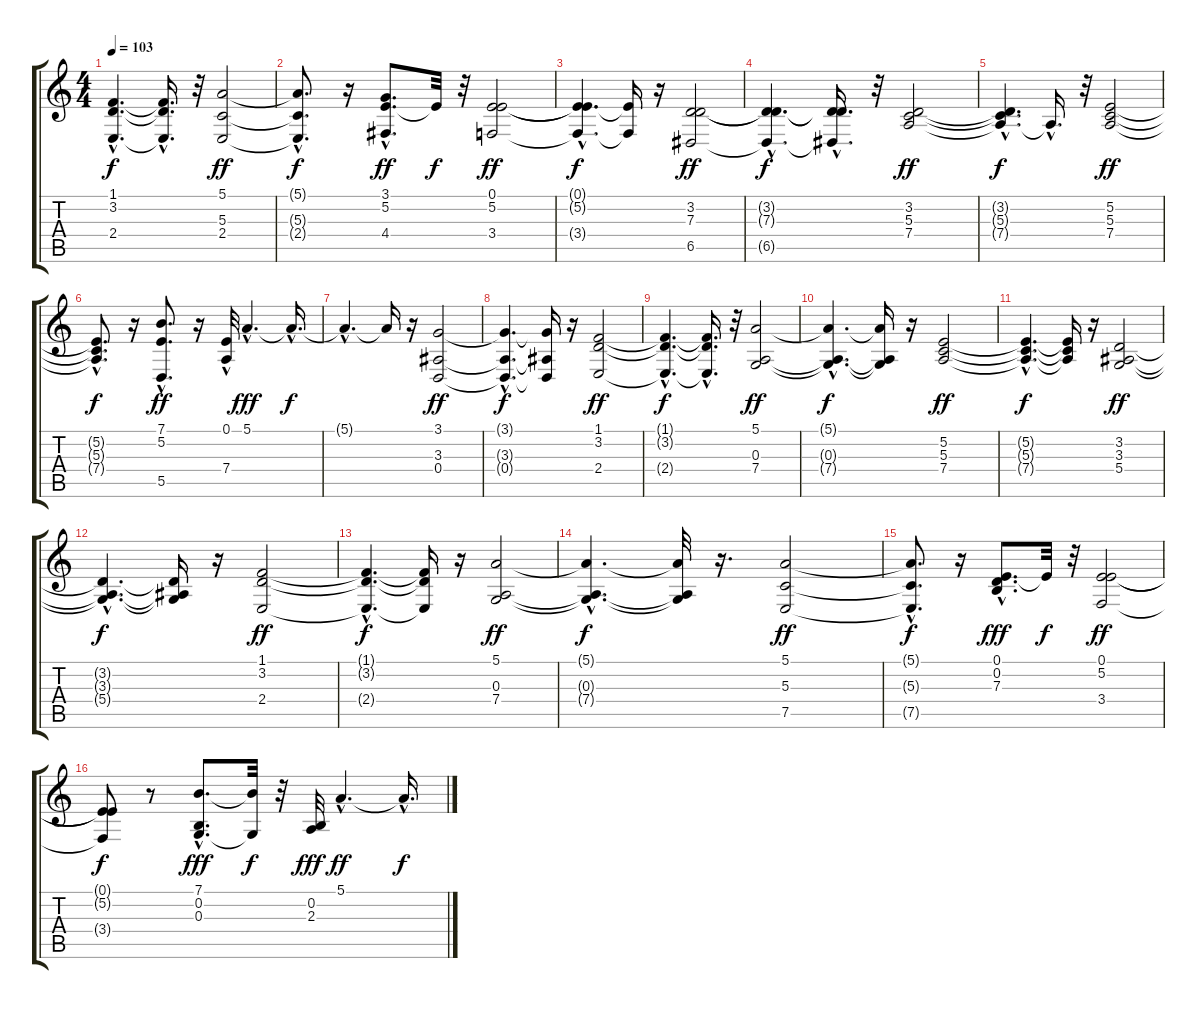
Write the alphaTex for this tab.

\track "" {instrument acousticgrandpiano}
\staff {score tabs}
\tuning (E4 B3 G3 D3 A2 E2) {hide}
\ts (4 4)
\tempo 103
\clef g2
\ks c
(1.1{hac t} 3.2{hac t} 2.4{hac t}).4{d dy f} (1.1{hac t} 3.2{hac t} 2.4{t}).16{d} r.32 (5.1 5.3 2.4).2{dy ff} |
(5.1{t} 5.3{hac t} 2.4{t}).8{d dy f} r.16 (3.1{hac} 5.2{hac} 4.4{hac}).8{d dy ff} 5.2{t}.32{dy f} r.32 (0.1 5.2 3.4).2{dy ff} |
(0.1{hac t} 5.2{hac t} 3.4{hac t}).4{d dy f} (0.1{t} 3.4{t}).16 r.16 (3.2 7.3 6.5).2{dy ff} |
(3.2{hac t} 7.3{hac t} 6.5{hac t}).4{d dy f} (3.2{hac t} 7.3{t} 6.5{t}).16{d} r.32 (3.2 5.3 7.4).2{dy ff} |
(3.2{t} 5.3{hac t} 7.4{hac t}).4{d dy f} 7.4{hac t}.16{d} r.32 (5.2 5.3 7.4).2{dy ff} |
(5.2{hac t} 5.3{t} 7.4{t}).8{d dy f} r.16 (7.1{hac} 5.2{hac} 5.5{hac}).8{d dy ff} r.16 (0.1{hac} 7.4{hac}).32 5.1{hac}.4{d dy fff} 5.1{hac t}.16{d dy f} |
5.1{hac t}.4{d} 5.1{t}.16 r.16 (3.1 3.3 0.4).2{dy ff} |
(3.1{hac t} 3.3{hac t} 0.4{hac t}).4{d dy f} (3.1{t} 3.3{t} 0.4{t}).16 r.16 (1.1 3.2 2.4).2{dy ff} |
(1.1{hac t} 3.2{hac t} 2.4{hac t}).4{d dy f} (1.1{hac t} 3.2{hac t} 2.4{hac t}).16{d} r.32 (5.1 0.3 7.4).2{dy ff} |
(5.1{hac t} 0.3{hac t} 7.4{hac t}).4{d dy f} (5.1{t} 0.3{t} 7.4{t}).16 r.16 (5.2 5.3 7.4).2{dy ff} |
(5.2{hac t} 5.3{hac t} 7.4{hac t}).4{d dy f} (5.2{t} 5.3{t} 7.4{t}).16 r.16 (3.2 3.3 5.4).2{dy ff} |
(3.2{hac t} 3.3{hac t} 5.4{hac t}).4{d dy f} (3.2{t} 3.3{t} 5.4{t}).16 r.16 (1.1 3.2 2.4).2{dy ff} |
(1.1{hac t} 3.2{hac t} 2.4{hac t}).4{d dy f} (1.1{t} 3.2{t} 2.4{t}).16 r.16 (5.1 0.3 7.4).2{dy ff} |
(5.1{hac t} 0.3{hac t} 7.4{hac t}).4{d dy f} (5.1{t} 0.3{t} 7.4{t}).32 r.16{d} (5.1 5.3 7.5).2{dy ff} |
(5.1{t} 5.3{hac t} 7.5{hac t}).8{d dy f} r.16 (0.1{hac} 0.2{hac} 7.3{hac}).8{d dy fff} 0.1{t}.32{dy f} r.32 (0.1 5.2 3.4).2{dy ff} |
(0.1{t} 5.2{t} 3.4{t}).8{dy f} r.8 (7.1{hac} 0.2 0.3{hac}).8{d dy fff} (7.1{t} 0.3{t}).32{dy f} r.32 (0.2 2.3).32{dy fff} 5.1{hac}.4{d dy ff} 5.1{hac t}.16{d dy f}
